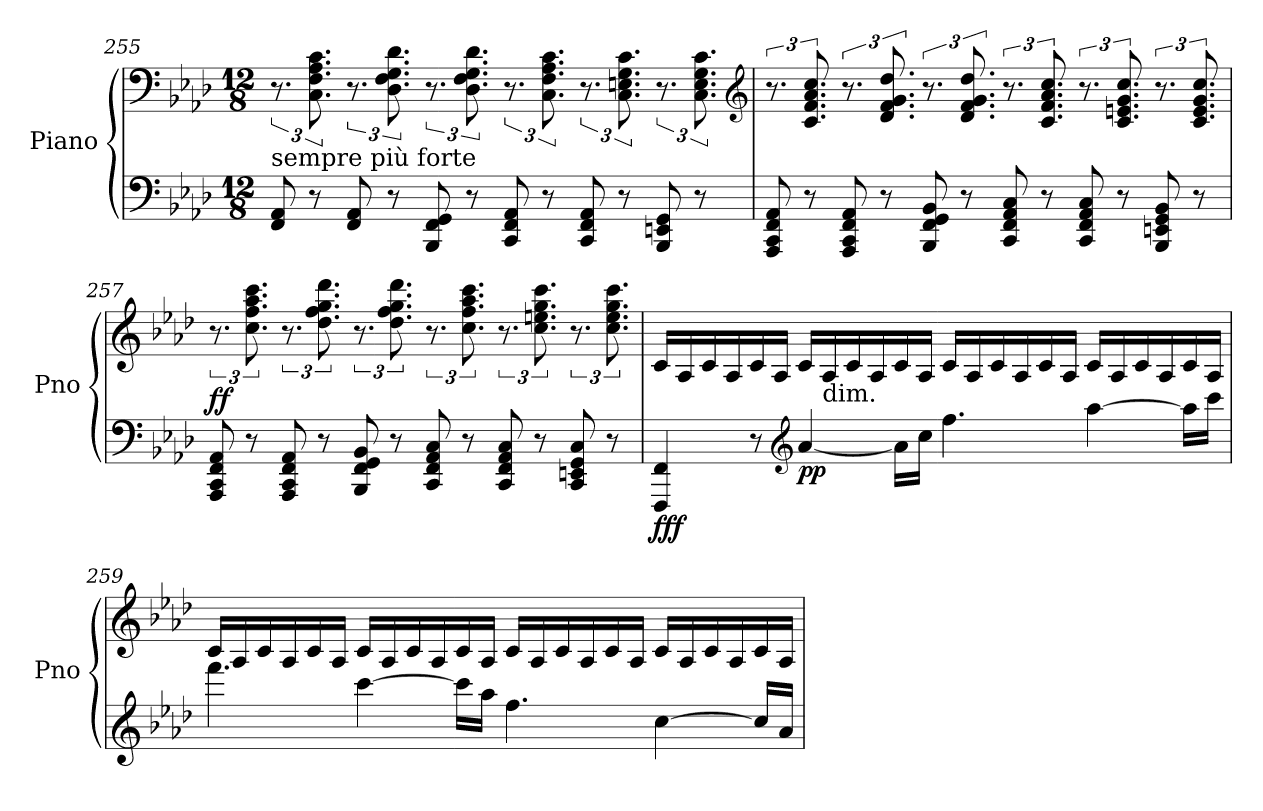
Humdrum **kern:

**kern	**kern	**dynam
*part1	*part1	*part1
*staff2	*staff1	*staff1/2
*I"Piano	*	*
*I'Pno	*	*
*clefF4	*clefF4	*
*k[b-e-a-d-]	*k[b-e-a-d-]	*
*A-:	*A-:	*
*M12/8	*M12/8	*
=255	=255	=255
!	!LO:TX:b:t=sempre più forte	!
8FF/ 8AA-/	12.r	.
8r	12.C\ 12.F\ 12.A-\ 12.c\	.
8FF/ 8AA-/	12.r	.
8r	12.D-\ 12.F\ 12.G\ 12.d-\	.
8BBB-/ 8FF/ 8GG/	12.r	.
8r	12.D-\ 12.F\ 12.G\ 12.d-\	.
8CC/ 8FF/ 8AA-/	12.r	.
8r	12.C\ 12.F\ 12.A-\ 12.c\	.
8CC/ 8FF/ 8AA-/	12.r	.
8r	12.C\ 12.En\ 12.G\ 12.c\	.
8BBB-/ 8EEn/ 8GG/	12.r	.
8r	12.C\ 12.E\ 12.G\ 12.c\	.
*	*clefG2	*
!!LO:PB:g=z
=256	=256	=256
8AAA-/ 8CC/ 8FF/ 8AA-/	12.r	.
8r	12.c/ 12.f/ 12.a-/ 12.cc/	.
8AAA-/ 8CC/ 8FF/ 8AA-/	12.r	.
8r	12.d-/ 12.f/ 12.g/ 12.dd-/	.
8BBB-/ 8FF/ 8GG/ 8BB-/	12.r	.
8r	12.d-/ 12.f/ 12.g/ 12.dd-/	.
8CC/ 8FF/ 8AA-/ 8C/	12.r	.
8r	12.c/ 12.f/ 12.a-/ 12.cc/	.
8CC/ 8FF/ 8AA-/ 8C/	12.r	.
8r	12.c/ 12.en/ 12.g/ 12.cc/	.
8BBB-/ 8EEn/ 8GG/ 8BB-/	12.r	.
8r	12.c/ 12.e/ 12.g/ 12.cc/	.
=257	=257	=257
!	!	!LO:DY:b
8AAA-/ 8CC/ 8FF/ 8AA-/	12.r	ff
8r	12.cc\ 12.ff\ 12.aa-\ 12.ccc\	.
8AAA-/ 8CC/ 8FF/ 8AA-/	12.r	.
8r	12.dd-\ 12.ff\ 12.gg\ 12.ddd-\	.
8BBB-/ 8FF/ 8GG/ 8BB-/	12.r	.
8r	12.dd-\ 12.ff\ 12.gg\ 12.ddd-\	.
8CC/ 8FF/ 8AA-/ 8C/	12.r	.
8r	12.cc\ 12.ff\ 12.aa-\ 12.ccc\	.
8CC/ 8FF/ 8AA-/ 8C/	12.r	.
8r	12.cc\ 12.een\ 12.gg\ 12.ccc\	.
8CC/ 8EEn/ 8GG/ 8C/	12.r	.
8r	12.cc\ 12.ee\ 12.gg\ 12.ccc\	.
!!LO:PB:g=z
=258	=258	=258
!	!	!LO:DY:b=2
!	!	!LO:DY:n=1:b
4FFF/ 4FF/	16c/LL	ff f
.	16A-/	.
.	16c/	.
.	16A-/	.
8r	16c/	.
.	16A-/JJ	.
*clefG2	*	*
!	!	!LO:DY:n=2:b=2
!	!	!LO:DY:n=3:b
[4a-/	16c/LL	p p
!	!LO:TX:b:t=dim.	!
.	16A-/	.
.	16c/	.
.	16A-/	.
16a-\LL]	16c/	.
16cc\JJ	16A-/JJ	.
4.ff\	16c/LL	.
.	16A-/	.
.	16c/	.
.	16A-/	.
.	16c/	.
.	16A-/JJ	.
[4aa-\	16c/LL	.
.	16A-/	.
.	16c/	.
.	16A-/	.
16aa-\LL]	16c/	.
16ccc\JJ	16A-/JJ	.
!!LO:PB:g=z
=259	=259	=259
4.fff\	16c/LL	.
.	16A-/	.
.	16c/	.
.	16A-/	.
.	16c/	.
.	16A-/JJ	.
[4ccc\	16c/LL	.
.	16A-/	.
.	16c/	.
.	16A-/	.
16ccc\LL]	16c/	.
16aa-\JJ	16A-/JJ	.
4.ff\	16c/LL	.
.	16A-/	.
.	16c/	.
.	16A-/	.
.	16c/	.
.	16A-/JJ	.
[4cc\	16c/LL	.
.	16A-/	.
.	16c/	.
.	16A-/	.
16cc/LL]	16c/	.
16a-/JJ	16A-/JJ	.
=	=	=
*-	*-	*-
